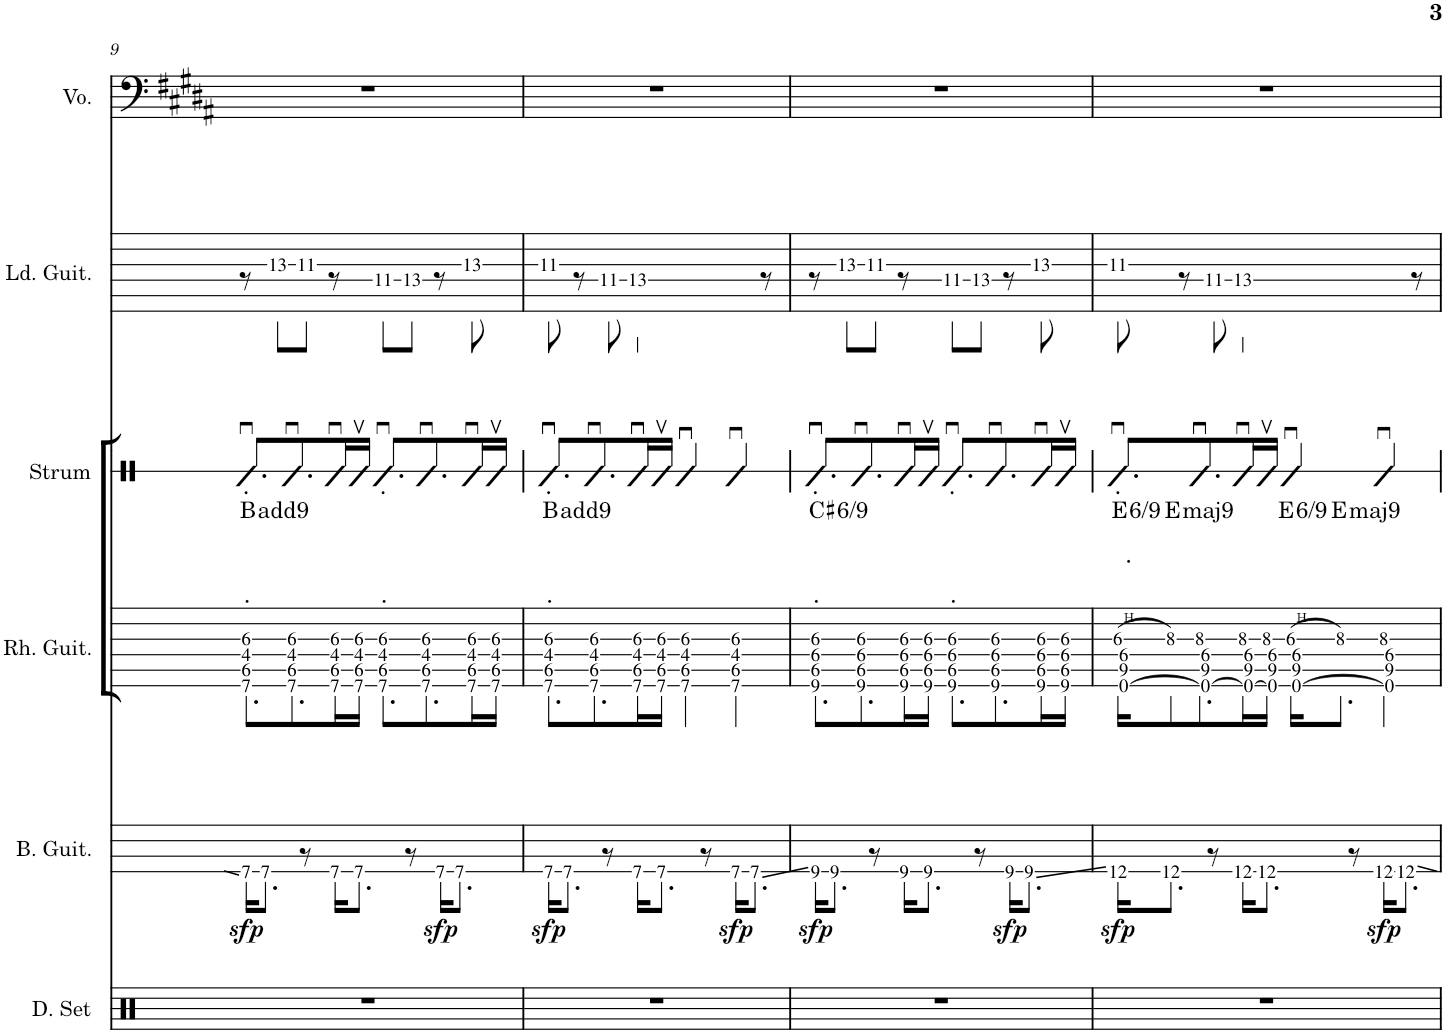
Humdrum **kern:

**kern	**kern	**dynam	**kern	**kern	**harte	**kern	**kern
*part6	*part5	*part5	*part4	*part3	*part3	*part2	*part1
*staff6	*staff5	*staff5	*staff4	*staff3	*	*staff2	*staff1
*I"Drumset	*I"Bass Guitar	*	*I"Rhythm Guitar	*I"Strumming	*	*I"Lead Guitar	*I"Vocals
*I'D. Set	*I'B. Guit.	*	*I'Rh. Guit.	*I'Strum	*	*I'Ld. Guit.	*I'Vo.
!!LO:PB:g=z
*clefX	*	*	*	*clefX	*	*	*clefF4
*	*Trd7c12	*	*	*	*	*	*
*k[f#c#g#d#a#]	*k[f#c#g#d#a#]	*	*k[f#c#g#d#a#]	*k[f#c#g#d#a#]	*	*k[f#c#g#d#a#]	*k[f#c#g#d#a#]
*M4/4	*M4/4	*	*M4/4	*M4/4	*	*M4/4	*M4/4
=9	=9	=9	=9	=9	=9	=9	=9
!	!	!LO:DY:b	!	!	!	!	!
1r	16BB\KL	sfp	8.BB\' 8.D#\' 8.F#\' 8.c#\'L	8.Rdu'/L	B:maj(9)	8r	1r
.	8.BB\J	.	.	.	.	.	.
.	.	.	.	.	.	8g#\L	.
.	.	.	8.BB\ 8.D#\ 8.F#\ 8.c#\	8.Rdu/	.	.	.
.	8r	.	.	.	.	8f#\J	.
.	16BB\KL	.	16BB\ 16D#\ 16F#\ 16c#\L	16Rdu/L	.	8r	.
.	8.BB\J	.	16BB\ 16D#\ 16F#\ 16c#\JJ	16Rdv/JJ	.	.	.
.	.	.	8.BB\' 8.D#\' 8.F#\' 8.c#\'L	8.Rdu'/L	.	8c#\L	.
.	8r	.	.	.	.	8d#\J	.
.	.	.	8.BB\ 8.D#\ 8.F#\ 8.c#\	8.Rdu/	.	.	.
!	!	!LO:DY:b	!	!	!	!	!
.	16BB\KL	sfp	.	.	.	8r	.
.	8.BB\J	.	.	.	.	.	.
.	.	.	16BB\ 16D#\ 16F#\ 16c#\L	16Rdu/L	.	8g#\	.
.	.	.	16BB\ 16D#\ 16F#\ 16c#\JJ	16Rdv/JJ	.	.	.
=10	=10	=10	=10	=10	=10	=10	=10
!	!	!LO:DY:b	!	!	!	!	!
1r	16BB\KL	sfp	8.BB\' 8.D#\' 8.F#\' 8.c#\'L	8.Rdu'/L	B:maj(9)	8f#\	1r
.	8.BB\J	.	.	.	.	.	.
.	.	.	.	.	.	8r	.
.	.	.	8.BB\ 8.D#\ 8.F#\ 8.c#\	8.Rdu/	.	.	.
.	8r	.	.	.	.	8c#\	.
.	16BB\KL	.	16BB\ 16D#\ 16F#\ 16c#\L	16Rdu/L	.	2d#\	.
.	8.BB\J	.	16BB\ 16D#\ 16F#\ 16c#\JJ	16Rdv/JJ	.	.	.
.	.	.	4BB\ 4D#\ 4F#\ 4c#\	4Rdu/	.	.	.
.	8r	.	.	.	.	.	.
!	!	!LO:DY:b	!	!	!	!	!
.	16BB\KL	sfp	4BB\ 4D#\ 4F#\ 4c#\	4Rdu/	.	.	.
.	8.BB\J	.	.	.	.	.	.
.	.	.	.	.	.	8r	.
=11	=11	=11	=11	=11	=11	=11	=11
!	!	!LO:DY:b	!	!	!LO:H:kt=/6	!	!
1r	16C#\KL	sfp	8.C#\' 8.D#\' 8.G#\' 8.c#\'L	8.Rdu'/L	C#:maj6(9)	8r	1r
.	8.C#\J	.	.	.	.	.	.
.	.	.	.	.	.	8g#\L	.
.	.	.	8.C#\ 8.D#\ 8.G#\ 8.c#\	8.Rdu/	.	.	.
.	8r	.	.	.	.	8f#\J	.
.	16C#\KL	.	16C#\ 16D#\ 16G#\ 16c#\L	16Rdu/L	.	8r	.
.	8.C#\J	.	16C#\ 16D#\ 16G#\ 16c#\JJ	16Rdv/JJ	.	.	.
.	.	.	8.C#\' 8.D#\' 8.G#\' 8.c#\'L	8.Rdu'/L	.	8c#\L	.
.	8r	.	.	.	.	8d#\J	.
.	.	.	8.C#\ 8.D#\ 8.G#\ 8.c#\	8.Rdu/	.	.	.
!	!	!LO:DY:b	!	!	!	!	!
.	16C#\KL	sfp	.	.	.	8r	.
.	8.C#\J	.	.	.	.	.	.
.	.	.	16C#\ 16D#\ 16G#\ 16c#\L	16Rdu/L	.	8g#\	.
.	.	.	16C#\ 16D#\ 16G#\ 16c#\JJ	16Rdv/JJ	.	.	.
=12	=12	=12	=12	=12	=12	=12	=12
*	*	*	*^	*^	*	*	*
!	!	!	!LO:TX:a:t=H	!	!	!	!	!	!
!	!	!LO:DY:b	!	!	!	!	!LO:H:kt=/6	!	!
1r	16E\KL	sfp	[8.EE' 8.F#' 8.G#'L	(>16c#\KL	8.Rdu'/L	16ryy	E:maj6(9)	8f#\	1r
!	!	!	!	!	!	!	!LO:H:kt=maj9	!	!
.	8.E\J	.	.	8d#\)	.	8Rd	E:maj9	.	.
.	.	.	.	.	.	.	.	8r	.
.	.	.	8.EE_ 8.F# 8.G#	8.d#\	8.Rdu/	16ryy	.	.	.
.	8r	.	.	.	.	4ryy	.	8c#\	.
.	16E\KL	.	16EE_ 16F# 16G#L	16d#\L	16Rdu/L	.	.	2d#\	.
.	8.E\J	.	16EE] 16F# 16G#JJ	16d#\JJ	16Rdv/JJ	.	.	.	.
!	!	!	!LO:TX:a:t=H	!	!	!	!	!	!
!	!	!	!	!	!	!	!LO:H:kt=/6	!	!
.	.	.	[4EE 4F# 4G#	(>16c#\KL	4Rdu/	16ryy	E:maj6(9)	.	.
!	!	!	!	!	!	!	!LO:H:kt=maj9	!	!
.	.	.	.	8.d#\J)	.	8Rd	E:maj9	.	.
.	8r	.	.	.	.	.	.	.	.
.	.	.	.	.	.	16ryy	.	.	.
!	!	!LO:DY:b	!	!	!	!	!	!	!
.	16E\KL	sfp	4EE] 4F# 4G#	4d#\	4Rdu/	4ryy	.	.	.
.	8.E\J	.	.	.	.	.	.	.	.
.	.	.	.	.	.	.	.	8r	.
*	*	*	*v	*v	*	*	*	*	*
*	*	*	*	*v	*v	*	*	*
=	=	=	=	=	=	=	=
*-	*-	*-	*-	*-	*-	*-	*-
